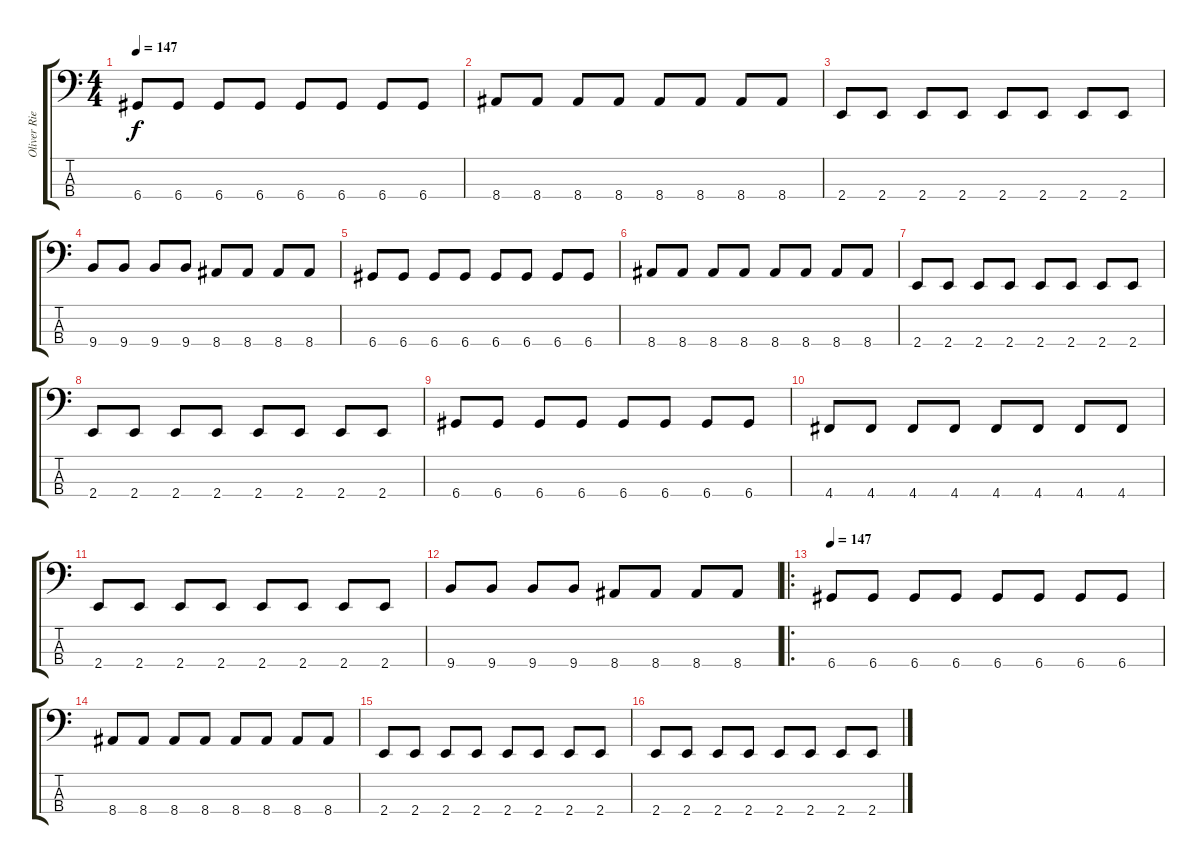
\track ("Oliver Riedel  (Bass)" "Oliver Rie") {instrument electricbassfinger}
\staff {score tabs}
\tuning (G2 D2 A1 D1) {hide}
\ts (4 4)
\tempo 147
\clef f4
\ks c
6.4.8{dy f} 6.4.8 6.4.8 6.4.8 6.4.8 6.4.8 6.4.8 6.4.8 |
8.4.8 8.4.8 8.4.8 8.4.8 8.4.8 8.4.8 8.4.8 8.4.8 |
2.4.8 2.4.8 2.4.8 2.4.8 2.4.8 2.4.8 2.4.8 2.4.8 |
9.4.8 9.4.8 9.4.8 9.4.8 8.4.8 8.4.8 8.4.8 8.4.8 |
6.4.8 6.4.8 6.4.8 6.4.8 6.4.8 6.4.8 6.4.8 6.4.8 |
8.4.8 8.4.8 8.4.8 8.4.8 8.4.8 8.4.8 8.4.8 8.4.8 |
2.4.8 2.4.8 2.4.8 2.4.8 2.4.8 2.4.8 2.4.8 2.4.8 |
2.4.8 2.4.8 2.4.8 2.4.8 2.4.8 2.4.8 2.4.8 2.4.8 |
6.4.8 6.4.8 6.4.8 6.4.8 6.4.8 6.4.8 6.4.8 6.4.8 |
4.4.8 4.4.8 4.4.8 4.4.8 4.4.8 4.4.8 4.4.8 4.4.8 |
2.4.8 2.4.8 2.4.8 2.4.8 2.4.8 2.4.8 2.4.8 2.4.8 |
9.4.8 9.4.8 9.4.8 9.4.8 8.4.8 8.4.8 8.4.8 8.4.8 |
\ro
\tempo 147
6.4.8 6.4.8 6.4.8 6.4.8 6.4.8 6.4.8 6.4.8 6.4.8 |
8.4.8 8.4.8 8.4.8 8.4.8 8.4.8 8.4.8 8.4.8 8.4.8 |
2.4.8 2.4.8 2.4.8 2.4.8 2.4.8 2.4.8 2.4.8 2.4.8 |
2.4.8 2.4.8 2.4.8 2.4.8 2.4.8 2.4.8 2.4.8 2.4.8
